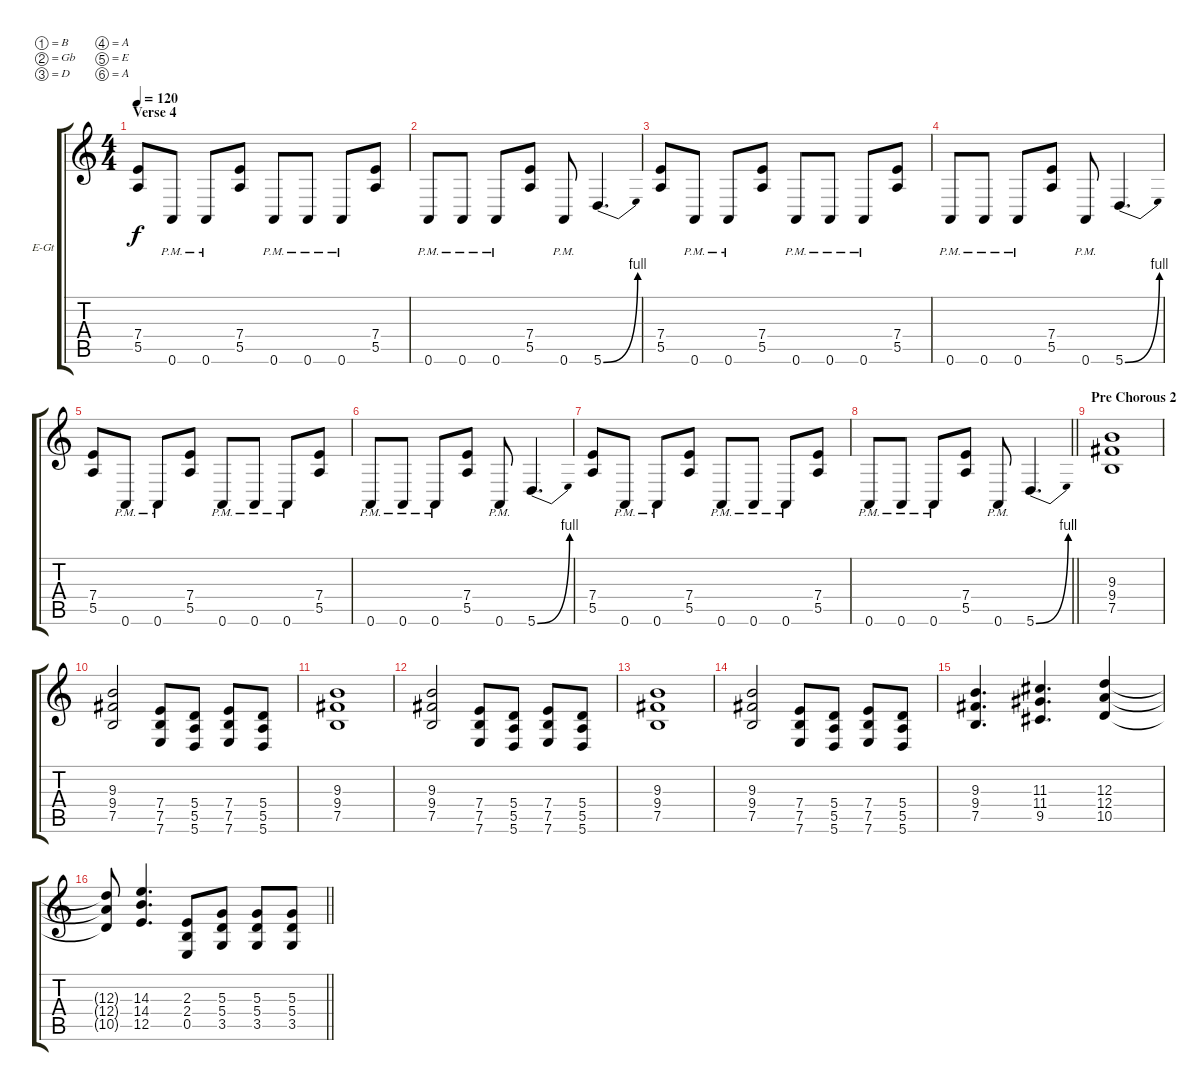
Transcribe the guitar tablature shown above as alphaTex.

\bracketExtendMode groupsimilarinstruments
\firstSystemTrackNameOrientation horizontal
\otherSystemsTrackNameOrientation horizontal
\track ("Rhy. Gtr. 2" "E-Gt") {instrument distortionguitar}
\staff {score tabs}
\tuning (B3 Gb3 D3 A2 E2 A1)
\ts (4 4)
\section ("" "Verse 4")
\tempo 120
\clef g2
\ks c
(7.4 5.5).8{dy f} 0.6{pm}.8 0.6{pm}.8 (7.4 5.5).8 0.6{pm}.8 0.6{pm}.8 0.6{pm}.8 (7.4 5.5).8 |
0.6{pm}.8 0.6{pm}.8 0.6{pm}.8 (7.4 5.5).8 0.6{pm}.8 5.6{be (bend 0 0 60 4)}.4{d} |
(7.4 5.5).8 0.6{pm}.8 0.6{pm}.8 (7.4 5.5).8 0.6{pm}.8 0.6{pm}.8 0.6{pm}.8 (7.4 5.5).8 |
0.6{pm}.8 0.6{pm}.8 0.6{pm}.8 (7.4 5.5).8 0.6{pm}.8 5.6{be (bend 0 0 60 4)}.4{d} |
(7.4 5.5).8 0.6{pm}.8 0.6{pm}.8 (7.4 5.5).8 0.6{pm}.8 0.6{pm}.8 0.6{pm}.8 (7.4 5.5).8 |
0.6{pm}.8 0.6{pm}.8 0.6{pm}.8 (7.4 5.5).8 0.6{pm}.8 5.6{be (bend 0 0 60 4)}.4{d} |
(7.4 5.5).8 0.6{pm}.8 0.6{pm}.8 (7.4 5.5).8 0.6{pm}.8 0.6{pm}.8 0.6{pm}.8 (7.4 5.5).8 |
\barLineRight lightlight
0.6{pm}.8 0.6{pm}.8 0.6{pm}.8 (7.4 5.5).8 0.6{pm}.8 5.6{be (bend 0 0 60 4)}.4{d} |
\section ("" "Pre Chorous 2")
(9.3 9.4 7.5).1 |
(9.3 9.4 7.5).2 (7.4 7.5 7.6).8 (5.4 5.5 5.6).8 (7.4 7.5 7.6).8 (5.4 5.5 5.6).8 |
(9.3 9.4 7.5).1 |
(9.3 9.4 7.5).2 (7.4 7.5 7.6).8 (5.4 5.5 5.6).8 (7.4 7.5 7.6).8 (5.4 5.5 5.6).8 |
(9.3 9.4 7.5).1 |
(9.3 9.4 7.5).2 (7.4 7.5 7.6).8 (5.4 5.5 5.6).8 (7.4 7.5 7.6).8 (5.4 5.5 5.6).8 |
(9.3 9.4 7.5).4{d} (11.3 11.4 9.5).4{d} (12.3 12.4 10.5).4 |
\barLineRight lightlight
(12.3{t} 12.4{t} 10.5{t}).8 (14.3 14.4 12.5).4{d} (2.3 2.4 0.5).8 (5.3 5.4 3.5).8 (5.3 5.4 3.5).8 (5.3 5.4 3.5).8
